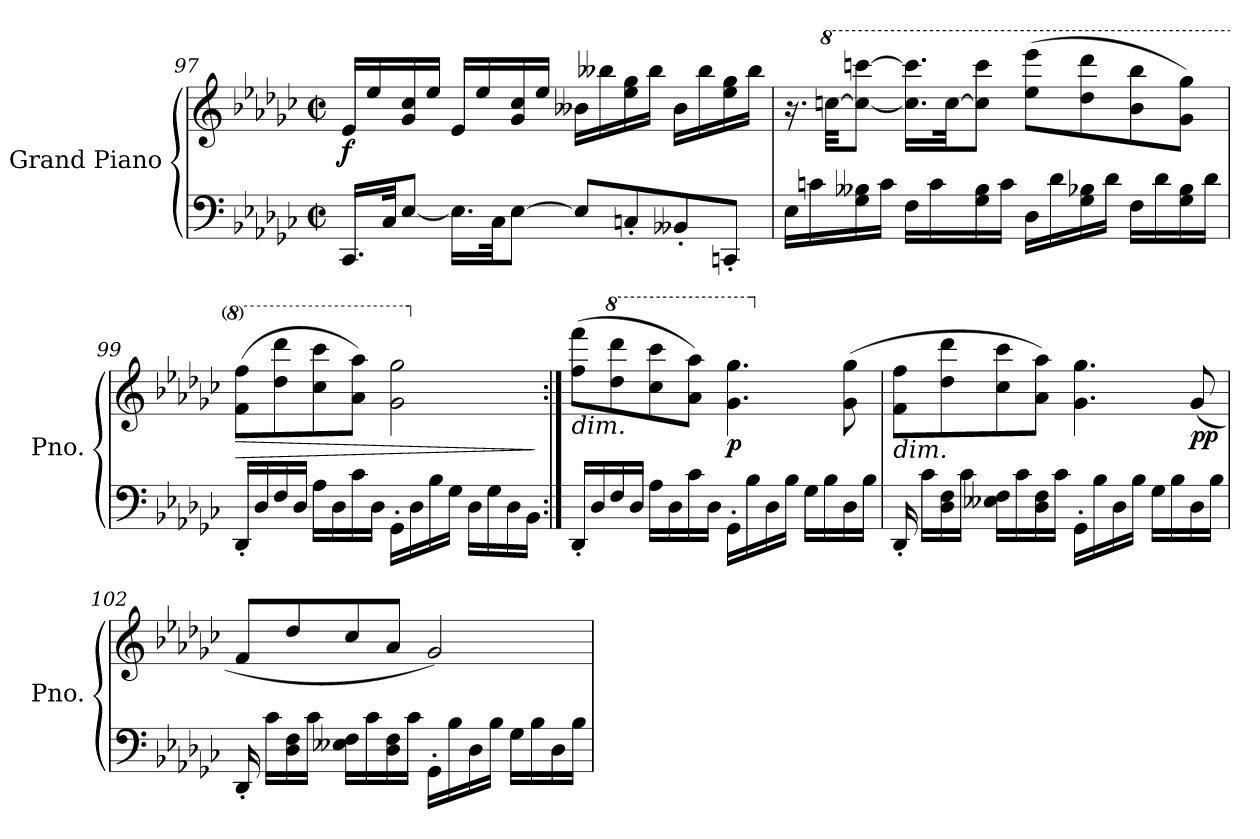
**kern	**kern	**dynam
*part1	*part1	*part1
*staff2	*staff1	*staff1/2
*I"Grand Piano	*	*
*I'Pno.	*	*
!!LO:LB:g=z
*clefF4	*clefG2	*
*k[b-e-a-d-g-c-]	*k[b-e-a-d-g-c-]	*
*M2/2	*M2/2	*
*met(c|)	*met(c|)	*
=97	=97	=97
!	!	!LO:DY:b
16.CC-/LL	16e-/LL	f
.	16ee-/	.
32C-/JK	.	.
[8E-/J	16g-/ 16cc-/	.
.	16ee-/JJ	.
16.E-\LL]	16e-/LL	.
.	16ee-/	.
32C-\JK	.	.
[8E-\J	16g-/ 16cc-/	.
.	16ee-/JJ	.
8E-/L]	16b--X\LL	.
.	16bb--X\	.
8Cn'/	16ee-\ 16gg-\	.
.	16bb--\JJ	.
8BB--X'/	16b--\LL	.
.	16bb--\	.
8CCn'/J	16ee-\ 16gg-\	.
.	16bb--\JJ	.
=98	=98	=98
16E-\LL	16.r	.
16cn\	.	.
*	*8va	*
.	[32cccn\KKL	.
16G-\ 16B--X\	8ccc\_ [8ccccn\J	.
16c\JJ	.	.
16F\LL	16.ccc\] 16.cccc\]LL	.
16c\	.	.
.	[32ccc\JK	.
16G-\ 16B--\	8ccc\] 8cccc\J	.
16c\JJ	.	.
16D-\LL	(>8eee-\ 8eeee-\L	.
16d-\	.	.
16G-\ 16B-X\	8ddd-\ 8dddd-\	.
16d-\JJ	.	.
16F\LL	8bb-\ 8bbb-\	.
16d-\	.	.
16G-\ 16B-\	8gg-\ 8ggg-\J)	.
16d-\JJ	.	.
!!LO:LB:g=z
=99	=99	=99
!	!	!LO:HP:b
16DD-'/LL	(>8ff\ 8fff\L	>
16D-/	.	.
16F/	8ddd-\ 8dddd-\	.
16D-/JJ	.	.
16A-\LL	8ccc-\ 8cccc-\	.
16D-\	.	.
16c-\	8aa-\ 8aaa-\J)	.
16D-\JJ	.	.
16GG-'\LL	2gg-\ 2ggg-\	.
16D-\	.	.
16B-\	.	.
16G-\JJ	.	.
16D-\LL	.	.
16G-\	.	.
16D-\	.	.
16BB-\JJ	.	.
.	.	]
=100:|!	=100:|!	=100:|!
*	*X8va	*
!	!LO:TX:b:i:t=dim.	!
16DD-'/LL	(>8ff\ 8fff\L	.
16D-/	.	.
*	*8va	*
16F/	8ddd-\ 8dddd-\	.
16D-/JJ	.	.
16A-\LL	8ccc-\ 8cccc-\	.
16D-\	.	.
16c-\	8aa-\ 8aaa-\J)	.
16D-\JJ	.	.
!	!	!LO:DY:b
16GG-'\LL	4.gg-\ 4.ggg-\	p
16B-\	.	.
16D-\	.	.
16B-\JJ	.	.
16G-\LL	.	.
16B-\	.	.
*	*X8va	*
16D-\	(>8g-\ 8gg-\	.
16B-\JJ	.	.
!!LO:LB:g=z
=101	=101	=101
!	!LO:TX:b:i:t=dim.	!
16DD-'/	8f\ 8ff\L	.
16c-\LL	.	.
16D-\ 16F\	8dd-\ 8ddd-\	.
16c-\JJ	.	.
16E--X\ 16F\LL	8cc-\ 8ccc-\	.
16c-\	.	.
16D-\ 16F\	8a-\ 8aa-\J)	.
16c-\JJ	.	.
16GG-'\LL	4.g-\ 4.gg-\	.
16B-\	.	.
16D-\	.	.
16B-\JJ	.	.
16G-\LL	.	.
16B-\	.	.
!	!	!LO:DY:b
16D-\	(<8g-/	pp
16B-\JJ	.	.
=102	=102	=102
16DD-'/	8f/L	.
16c-\LL	.	.
16D-\ 16F\	8dd-/	.
16c-\JJ	.	.
16E--X\ 16F\LL	8cc-/	.
16c-\	.	.
16D-\ 16F\	8a-/J	.
16c-\JJ	.	.
16GG-'\LL	2g-/)	.
16B-\	.	.
16D-\	.	.
16B-\JJ	.	.
16G-\LL	.	.
16B-\	.	.
16D-\	.	.
16B-\JJ	.	.
=	=	=
*-	*-	*-
